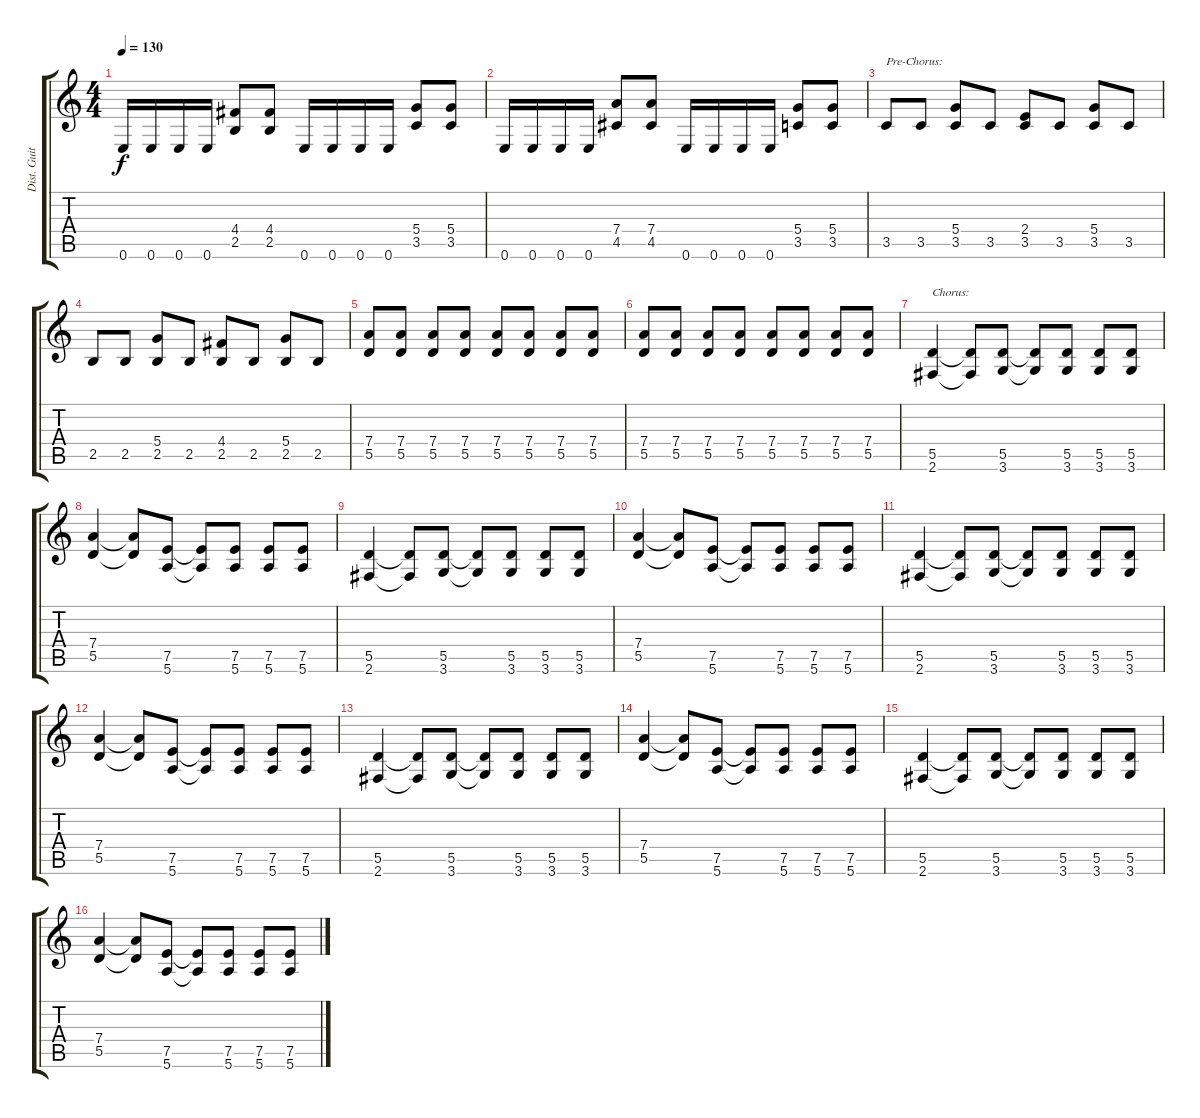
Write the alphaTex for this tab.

\track ("Dist. Guitar 2" "Dist. Guit") {instrument distortionguitar}
\staff {score tabs}
\tuning (E4 B3 G3 D3 A2 E2) {hide}
\ts (4 4)
\tempo 130
\clef g2
\ks c
0.6.16{dy f} 0.6.16 0.6.16 0.6.16 (4.4 2.5).8 (4.4 2.5).8 0.6.16 0.6.16 0.6.16 0.6.16 (5.4 3.5).8 (5.4 3.5).8 |
0.6.16 0.6.16 0.6.16 0.6.16 (7.4 4.5).8 (7.4 4.5).8 0.6.16 0.6.16 0.6.16 0.6.16 (5.4 3.5).8 (5.4 3.5).8 |
3.5.8{txt "Pre-Chorus:"} 3.5.8 (5.4 3.5).8 3.5.8 (2.4 3.5).8 3.5.8 (5.4 3.5).8 3.5.8 |
2.5.8 2.5.8 (5.4 2.5).8 2.5.8 (4.4 2.5).8 2.5.8 (5.4 2.5).8 2.5.8 |
(7.4 5.5).8 (7.4 5.5).8 (7.4 5.5).8 (7.4 5.5).8 (7.4 5.5).8 (7.4 5.5).8 (7.4 5.5).8 (7.4 5.5).8 |
(7.4 5.5).8 (7.4 5.5).8 (7.4 5.5).8 (7.4 5.5).8 (7.4 5.5).8 (7.4 5.5).8 (7.4 5.5).8 (7.4 5.5).8 |
(5.5 2.6).4{txt "Chorus:"} (5.5{t} 2.6{t}).8 (5.5 3.6).8 (5.5{t} 3.6{t}).8 (5.5 3.6).8 (5.5 3.6).8 (5.5 3.6).8 |
(7.4 5.5).4 (7.4{t} 5.5{t}).8 (7.5 5.6).8 (7.5{t} 5.6{t}).8 (7.5 5.6).8 (7.5 5.6).8 (7.5 5.6).8 |
(5.5 2.6).4 (5.5{t} 2.6{t}).8 (5.5 3.6).8 (5.5{t} 3.6{t}).8 (5.5 3.6).8 (5.5 3.6).8 (5.5 3.6).8 |
(7.4 5.5).4 (7.4{t} 5.5{t}).8 (7.5 5.6).8 (7.5{t} 5.6{t}).8 (7.5 5.6).8 (7.5 5.6).8 (7.5 5.6).8 |
(5.5 2.6).4 (5.5{t} 2.6{t}).8 (5.5 3.6).8 (5.5{t} 3.6{t}).8 (5.5 3.6).8 (5.5 3.6).8 (5.5 3.6).8 |
(7.4 5.5).4 (7.4{t} 5.5{t}).8 (7.5 5.6).8 (7.5{t} 5.6{t}).8 (7.5 5.6).8 (7.5 5.6).8 (7.5 5.6).8 |
(5.5 2.6).4 (5.5{t} 2.6{t}).8 (5.5 3.6).8 (5.5{t} 3.6{t}).8 (5.5 3.6).8 (5.5 3.6).8 (5.5 3.6).8 |
(7.4 5.5).4 (7.4{t} 5.5{t}).8 (7.5 5.6).8 (7.5{t} 5.6{t}).8 (7.5 5.6).8 (7.5 5.6).8 (7.5 5.6).8 |
(5.5 2.6).4 (5.5{t} 2.6{t}).8 (5.5 3.6).8 (5.5{t} 3.6{t}).8 (5.5 3.6).8 (5.5 3.6).8 (5.5 3.6).8 |
(7.4 5.5).4 (7.4{t} 5.5{t}).8 (7.5 5.6).8 (7.5{t} 5.6{t}).8 (7.5 5.6).8 (7.5 5.6).8 (7.5 5.6).8
